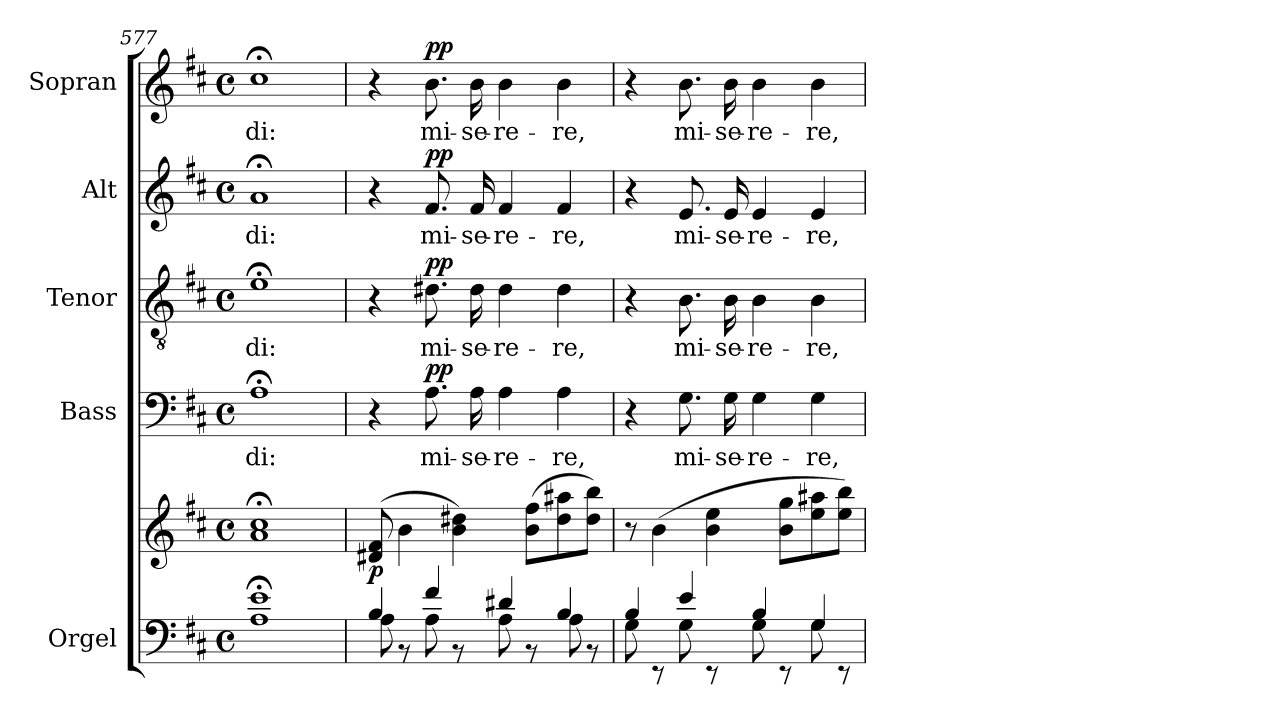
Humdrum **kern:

**kern	**kern	**dynam	**kern	**text	**dynam	**kern	**text	**dynam	**kern	**text	**dynam	**kern	**text	**dynam
*part5	*part5	*part5	*part4	*part4	*part4	*part3	*part3	*part3	*part2	*part2	*part2	*part1	*part1	*part1
*staff6	*staff5	*staff5/6	*staff4	*staff4	*staff4	*staff3	*staff3	*staff3	*staff2	*staff2	*staff2	*staff1	*staff1	*staff1
*I"Orgel	*	*	*I"Bass	*	*	*I"Tenor	*	*	*I"Alt	*	*	*I"Sopran	*	*
*I'Org.	*	*	*I'B	*	*	*I'T	*	*	*I'A	*	*	*I'S	*	*
!!LO:PB:g=z
*clefF4	*clefG2	*	*clefF4	*	*	*clefGv2	*	*	*clefG2	*	*	*clefG2	*	*
*k[f#c#]	*k[f#c#]	*	*k[f#c#]	*	*	*k[f#c#]	*	*	*k[f#c#]	*	*	*k[f#c#]	*	*
*D:	*D:	*	*D:	*	*	*D:	*	*	*D:	*	*	*D:	*	*
*M4/4	*M4/4	*	*M4/4	*	*	*M4/4	*	*	*M4/4	*	*	*M4/4	*	*
*met(c)	*met(c)	*	*met(c)	*	*	*met(c)	*	*	*met(c)	*	*	*met(c)	*	*
=577	=577	=577	=577	=577	=577	=577	=577	=577	=577	=577	=577	=577	=577	=577
*^	*^	*	*	*	*	*	*	*	*	*	*	*	*	*
!	!	!	!	!	!	!LO:LY:b	!	!	!LO:LY:b	!	!	!LO:LY:b	!	!	!LO:LY:b	!
1e;!	1A!	1cc#;<!	1a!	.	1A;<	-di:	.	1e;<	-di:	.	1a;<	-di:	.	1cc#;<	-di:	.
=578	=578	=578	=578	=578	=578	=578	=578	=578	=578	=578	=578	=578	=578	=578	=578	=578
!	!	!	!	!LO:DY:b	!	!	!	!	!	!	!	!	!	!	!	!
*	*	*v	*v	*	*	*	*	*	*	*	*	*	*	*	*	*
4B/	8A\	(8d#X/ 8f#/	p	4r	.	.	4r	.	.	4r	.	.	4r	.	.
.	8r	4b\	.	.	.	.	.	.	.	.	.	.	.	.	.
!	!	!	!	!	!LO:LY:b	!LO:DY:a	!	!LO:LY:b	!LO:DY:a	!	!LO:LY:b	!LO:DY:a	!	!LO:LY:b	!LO:DY:a
4f#/	8A\	.	.	8.A\	mi-	pp	8.d#X\	mi-	pp	8.f#/	mi-	pp	8.b\	mi-	pp
.	8r	4b\ 4dd#X\)	.	.	.	.	.	.	.	.	.	.	.	.	.
!	!	!	!	!	!LO:LY:b	!	!	!LO:LY:b	!	!	!LO:LY:b	!	!	!LO:LY:b	!
.	.	.	.	16A\	-se-	.	16d#\	-se-	.	16f#/	-se-	.	16b\	-se-	.
!	!	!	!	!	!LO:LY:b	!	!	!LO:LY:b	!	!	!LO:LY:b	!	!	!LO:LY:b	!
4d#X/	8A\	.	.	4A\	-re-	.	4d#\	-re-	.	4f#/	-re-	.	4b\	-re-	.
.	8r	(>8b\ 8ff#\L	.	.	.	.	.	.	.	.	.	.	.	.	.
!	!	!	!	!	!LO:LY:b	!	!	!LO:LY:b	!	!	!LO:LY:b	!	!	!LO:LY:b	!
4B/	8A\	8dd#\ 8aa#X\	.	4A\	-re,	.	4d#\	-re,	.	4f#/	-re,	.	4b\	-re,	.
.	8r	8dd#\ 8bb\J)	.	.	.	.	.	.	.	.	.	.	.	.	.
=579	=579	=579	=579	=579	=579	=579	=579	=579	=579	=579	=579	=579	=579	=579	=579
4B/	8G\	8r	.	4r	.	.	4r	.	.	4r	.	.	4r	.	.
.	8rEE	(>4b\	.	.	.	.	.	.	.	.	.	.	.	.	.
!	!	!	!	!	!LO:LY:b	!	!	!LO:LY:b	!	!	!LO:LY:b	!	!	!LO:LY:b	!
4e/	8G\	.	.	8.G\	mi-	.	8.B\	mi-	.	8.e/	mi-	.	8.b\	mi-	.
.	8rEE	4b\ 4ee\	.	.	.	.	.	.	.	.	.	.	.	.	.
!	!	!	!	!	!LO:LY:b	!	!	!LO:LY:b	!	!	!LO:LY:b	!	!	!LO:LY:b	!
.	.	.	.	16G\	-se-	.	16B\	-se-	.	16e/	-se-	.	16b\	-se-	.
!	!	!	!	!	!LO:LY:b	!	!	!LO:LY:b	!	!	!LO:LY:b	!	!	!LO:LY:b	!
4B/	8G\	.	.	4G\	-re-	.	4B\	-re-	.	4e/	-re-	.	4b\	-re-	.
.	8rEE	8b\ 8gg\L	.	.	.	.	.	.	.	.	.	.	.	.	.
!	!	!	!	!	!LO:LY:b	!	!	!LO:LY:b	!	!	!LO:LY:b	!	!	!LO:LY:b	!
4G/	8G\	8ee\ 8aa#X\	.	4G\	-re,	.	4B\	-re,	.	4e/	-re,	.	4b\	-re,	.
.	8rEE	8ee\ 8bb\J)	.	.	.	.	.	.	.	.	.	.	.	.	.
*v	*v	*	*	*	*	*	*	*	*	*	*	*	*	*	*
=	=	=	=	=	=	=	=	=	=	=	=	=	=	=
*-	*-	*-	*-	*-	*-	*-	*-	*-	*-	*-	*-	*-	*-	*-
